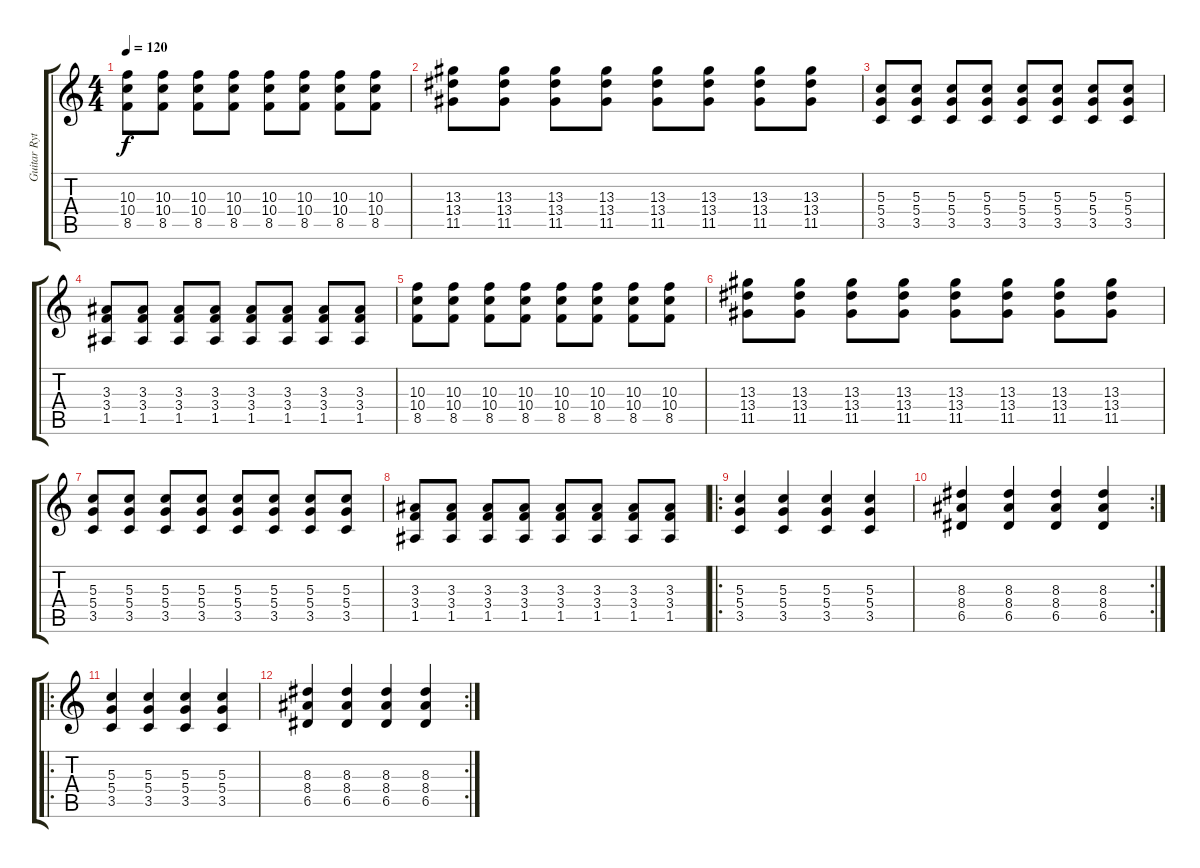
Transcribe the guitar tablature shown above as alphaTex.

\track ("Guitar Rythm" "Guitar Ryt") {instrument overdrivenguitar}
\staff {score tabs}
\tuning (E4 B3 G3 D3 A2 E2) {hide}
\ts (4 4)
\tempo 120
\clef g2
\ks c
(10.3 10.4 8.5).8{dy f} (10.3 10.4 8.5).8 (10.3 10.4 8.5).8 (10.3 10.4 8.5).8 (10.3 10.4 8.5).8 (10.3 10.4 8.5).8 (10.3 10.4 8.5).8 (10.3 10.4 8.5).8 |
(13.3 13.4 11.5).8 (13.3 13.4 11.5).8 (13.3 13.4 11.5).8 (13.3 13.4 11.5).8 (13.3 13.4 11.5).8 (13.3 13.4 11.5).8 (13.3 13.4 11.5).8 (13.3 13.4 11.5).8 |
(5.3 5.4 3.5).8 (5.3 5.4 3.5).8 (5.3 5.4 3.5).8 (5.3 5.4 3.5).8 (5.3 5.4 3.5).8 (5.3 5.4 3.5).8 (5.3 5.4 3.5).8 (5.3 5.4 3.5).8 |
(3.3 3.4 1.5).8 (3.3 3.4 1.5).8 (3.3 3.4 1.5).8 (3.3 3.4 1.5).8 (3.3 3.4 1.5).8 (3.3 3.4 1.5).8 (3.3 3.4 1.5).8 (3.3 3.4 1.5).8 |
(10.3 10.4 8.5).8 (10.3 10.4 8.5).8 (10.3 10.4 8.5).8 (10.3 10.4 8.5).8 (10.3 10.4 8.5).8 (10.3 10.4 8.5).8 (10.3 10.4 8.5).8 (10.3 10.4 8.5).8 |
(13.3 13.4 11.5).8 (13.3 13.4 11.5).8 (13.3 13.4 11.5).8 (13.3 13.4 11.5).8 (13.3 13.4 11.5).8 (13.3 13.4 11.5).8 (13.3 13.4 11.5).8 (13.3 13.4 11.5).8 |
(5.3 5.4 3.5).8 (5.3 5.4 3.5).8 (5.3 5.4 3.5).8 (5.3 5.4 3.5).8 (5.3 5.4 3.5).8 (5.3 5.4 3.5).8 (5.3 5.4 3.5).8 (5.3 5.4 3.5).8 |
(3.3 3.4 1.5).8 (3.3 3.4 1.5).8 (3.3 3.4 1.5).8 (3.3 3.4 1.5).8 (3.3 3.4 1.5).8 (3.3 3.4 1.5).8 (3.3 3.4 1.5).8 (3.3 3.4 1.5).8 |
\ro
(5.3 5.4 3.5).4 (5.3 5.4 3.5).4 (5.3 5.4 3.5).4 (5.3 5.4 3.5).4 |
\rc 2
(8.3 8.4 6.5).4 (8.3 8.4 6.5).4 (8.3 8.4 6.5).4 (8.3 8.4 6.5).4 |
\ro
(5.3 5.4 3.5).4 (5.3 5.4 3.5).4 (5.3 5.4 3.5).4 (5.3 5.4 3.5).4 |
\rc 2
(8.3 8.4 6.5).4 (8.3 8.4 6.5).4 (8.3 8.4 6.5).4 (8.3 8.4 6.5).4
